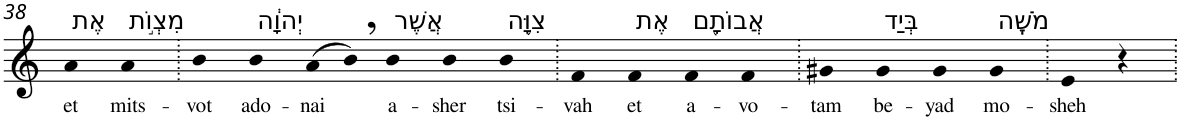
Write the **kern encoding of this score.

**kern	**text
*part1	*part1
*staff1	*staff1
*I"Piano	*
*I'Pno	*
!!LO:PB:g=z
*clefG2	*
*k[]	*
=38	=38
!LO:TX:a:t=אֶת	!
!	!LO:LY:b
4a	et
!LO:TX:a:t=מִצְוֺ֣ת	!
!	!LO:LY:b
4a	mits-
=39.	=39.
!	!LO:LY:b
4b	-vot
!LO:TX:a:t=יְהוָ֔ה	!
!	!LO:LY:b
4b	ado-
!	!LO:LY:b
(>8a	-nai
8b,)	.
!LO:TX:a:t=אֲשֶׁר	!
!	!LO:LY:b
4b	a-
!	!LO:LY:b
4b	-sher
!LO:TX:a:t=צִוָּ֥ה	!
!	!LO:LY:b
4b	tsi-
=40.	=40.
!	!LO:LY:b
4f	-vah
!LO:TX:a:t=אֶת	!
!	!LO:LY:b
4f	et
!LO:TX:a:t=אֲבוֹתָ֖ם	!
!	!LO:LY:b
4f	a-
!	!LO:LY:b
4f	-vo-
=41.	=41.
!	!LO:LY:b
4g#X	-tam
!LO:TX:a:t=בְּיַד	!
!	!LO:LY:b
4g#	be-
!	!LO:LY:b
4g#	-yad
!LO:TX:a:t=מֹשֶֽׁה	!
!	!LO:LY:b
4g#	mo-
=42.	=42.
!	!LO:LY:b
4e	-sheh
4r	.
=.	=.
*-	*-
